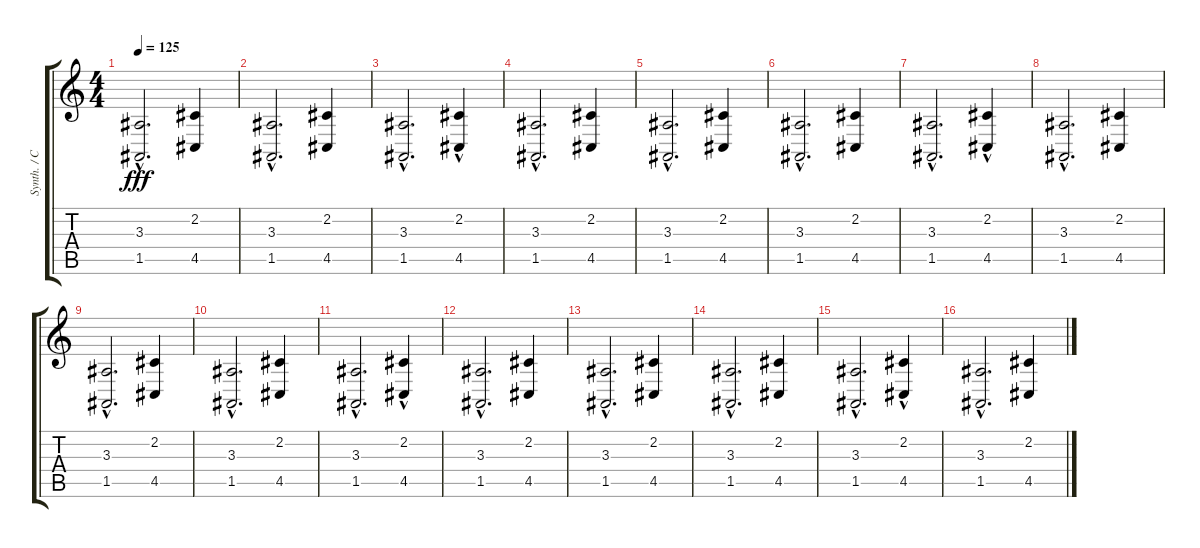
\track ("Synth. / Choirs" "Synth. / C") {instrument choiraahs}
\staff {score tabs}
\tuning (E4 B3 G3 D3 A2 E2) {hide}
\ts (4 4)
\tempo 125
\clef g2
\ks c
(3.3{hac} 1.5{hac}).2{d dy fff} (2.2 4.5).4 |
(3.3{hac} 1.5{hac}).2{d} (2.2 4.5).4 |
(3.3{hac} 1.5{hac}).2{d} (2.2{hac} 4.5).4 |
(3.3{hac} 1.5).2{d} (2.2 4.5).4 |
(3.3{hac} 1.5{hac}).2{d} (2.2 4.5).4 |
(3.3{hac} 1.5{hac}).2{d} (2.2 4.5).4 |
(3.3{hac} 1.5{hac}).2{d} (2.2{hac} 4.5).4 |
(3.3{hac} 1.5).2{d} (2.2 4.5).4 |
(3.3{hac} 1.5{hac}).2{d} (2.2 4.5).4 |
(3.3{hac} 1.5{hac}).2{d} (2.2 4.5).4 |
(3.3{hac} 1.5{hac}).2{d} (2.2{hac} 4.5).4 |
(3.3{hac} 1.5).2{d} (2.2 4.5).4 |
(3.3{hac} 1.5{hac}).2{d} (2.2 4.5).4 |
(3.3{hac} 1.5{hac}).2{d} (2.2 4.5).4 |
(3.3{hac} 1.5{hac}).2{d} (2.2{hac} 4.5).4 |
(3.3{hac} 1.5).2{d} (2.2 4.5).4
